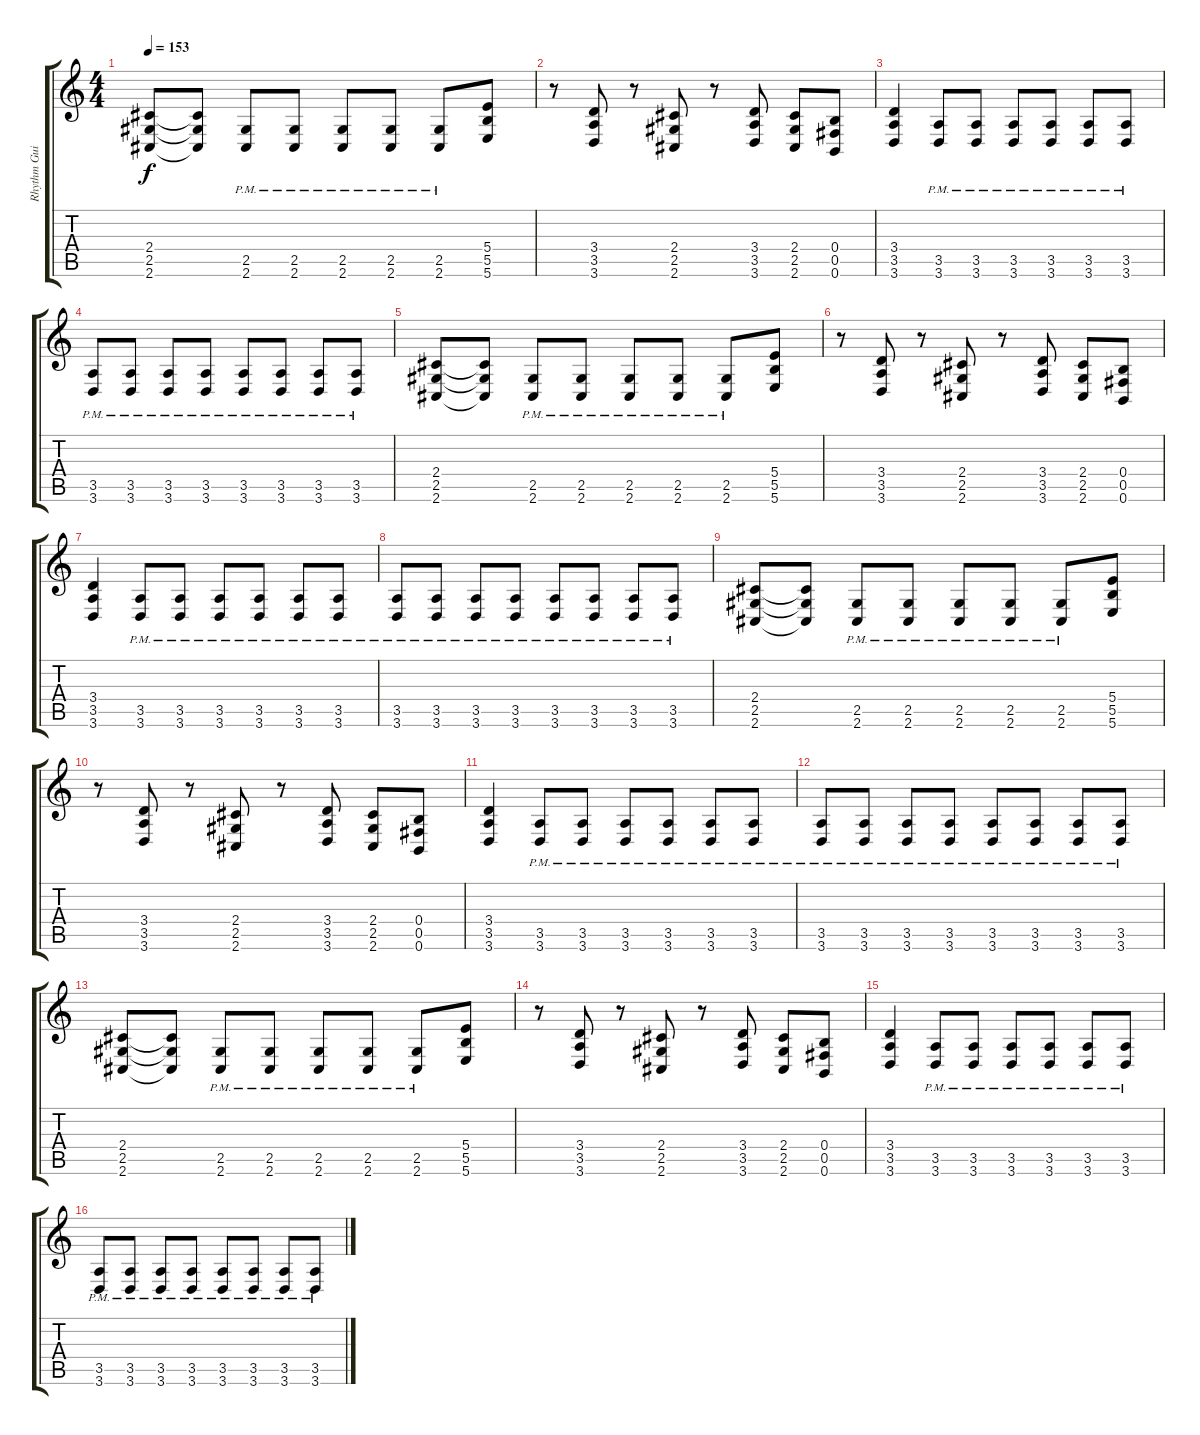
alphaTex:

\track ("Rhythm Guitar" "Rhythm Gui") {instrument distortionguitar}
\staff {score tabs}
\tuning (Db4 Ab3 E3 B2 Gb2 B1) {hide}
\ts (4 4)
\tempo 153
\clef g2
\ks c
(2.4 2.5 2.6).8{dy f} (2.4{t} 2.5{t} 2.6{t}).8 (2.5{pm} 2.6{pm}).8 (2.5{pm} 2.6{pm}).8 (2.5{pm} 2.6{pm}).8 (2.5{pm} 2.6{pm}).8 (2.5{pm} 2.6{pm}).8 (5.4 5.5 5.6).8 |
r.8 (3.4 3.5 3.6).8 r.8 (2.4 2.5 2.6).8 r.8 (3.4 3.5 3.6).8 (2.4 2.5 2.6).8 (0.4 0.5 0.6).8 |
(3.4 3.5 3.6).4 (3.5{pm} 3.6{pm}).8 (3.5{pm} 3.6{pm}).8 (3.5{pm} 3.6{pm}).8 (3.5{pm} 3.6{pm}).8 (3.5{pm} 3.6{pm}).8 (3.5{pm} 3.6{pm}).8 |
(3.5{pm} 3.6{pm}).8 (3.5{pm} 3.6{pm}).8 (3.5{pm} 3.6{pm}).8 (3.5{pm} 3.6{pm}).8 (3.5{pm} 3.6{pm}).8 (3.5{pm} 3.6{pm}).8 (3.5{pm} 3.6{pm}).8 (3.5{pm} 3.6{pm}).8 |
(2.4 2.5 2.6).8 (2.4{t} 2.5{t} 2.6{t}).8 (2.5{pm} 2.6{pm}).8 (2.5{pm} 2.6{pm}).8 (2.5{pm} 2.6{pm}).8 (2.5{pm} 2.6{pm}).8 (2.5{pm} 2.6{pm}).8 (5.4 5.5 5.6).8 |
r.8 (3.4 3.5 3.6).8 r.8 (2.4 2.5 2.6).8 r.8 (3.4 3.5 3.6).8 (2.4 2.5 2.6).8 (0.4 0.5 0.6).8 |
(3.4 3.5 3.6).4 (3.5{pm} 3.6{pm}).8 (3.5{pm} 3.6{pm}).8 (3.5{pm} 3.6{pm}).8 (3.5{pm} 3.6{pm}).8 (3.5{pm} 3.6{pm}).8 (3.5{pm} 3.6{pm}).8 |
(3.5{pm} 3.6{pm}).8 (3.5{pm} 3.6{pm}).8 (3.5{pm} 3.6{pm}).8 (3.5{pm} 3.6{pm}).8 (3.5{pm} 3.6{pm}).8 (3.5{pm} 3.6{pm}).8 (3.5{pm} 3.6{pm}).8 (3.5{pm} 3.6{pm}).8 |
(2.4 2.5 2.6).8 (2.4{t} 2.5{t} 2.6{t}).8 (2.5{pm} 2.6{pm}).8 (2.5{pm} 2.6{pm}).8 (2.5{pm} 2.6{pm}).8 (2.5{pm} 2.6{pm}).8 (2.5{pm} 2.6{pm}).8 (5.4 5.5 5.6).8 |
r.8 (3.4 3.5 3.6).8 r.8 (2.4 2.5 2.6).8 r.8 (3.4 3.5 3.6).8 (2.4 2.5 2.6).8 (0.4 0.5 0.6).8 |
(3.4 3.5 3.6).4 (3.5{pm} 3.6{pm}).8 (3.5{pm} 3.6{pm}).8 (3.5{pm} 3.6{pm}).8 (3.5{pm} 3.6{pm}).8 (3.5{pm} 3.6{pm}).8 (3.5{pm} 3.6{pm}).8 |
(3.5{pm} 3.6{pm}).8 (3.5{pm} 3.6{pm}).8 (3.5{pm} 3.6{pm}).8 (3.5{pm} 3.6{pm}).8 (3.5{pm} 3.6{pm}).8 (3.5{pm} 3.6{pm}).8 (3.5{pm} 3.6{pm}).8 (3.5{pm} 3.6{pm}).8 |
(2.4 2.5 2.6).8 (2.4{t} 2.5{t} 2.6{t}).8 (2.5{pm} 2.6{pm}).8 (2.5{pm} 2.6{pm}).8 (2.5{pm} 2.6{pm}).8 (2.5{pm} 2.6{pm}).8 (2.5{pm} 2.6{pm}).8 (5.4 5.5 5.6).8 |
r.8 (3.4 3.5 3.6).8 r.8 (2.4 2.5 2.6).8 r.8 (3.4 3.5 3.6).8 (2.4 2.5 2.6).8 (0.4 0.5 0.6).8 |
(3.4 3.5 3.6).4 (3.5{pm} 3.6{pm}).8 (3.5{pm} 3.6{pm}).8 (3.5{pm} 3.6{pm}).8 (3.5{pm} 3.6{pm}).8 (3.5{pm} 3.6{pm}).8 (3.5{pm} 3.6{pm}).8 |
(3.5{pm} 3.6{pm}).8 (3.5{pm} 3.6{pm}).8 (3.5{pm} 3.6{pm}).8 (3.5{pm} 3.6{pm}).8 (3.5{pm} 3.6{pm}).8 (3.5{pm} 3.6{pm}).8 (3.5{pm} 3.6{pm}).8 (3.5{pm} 3.6{pm}).8
